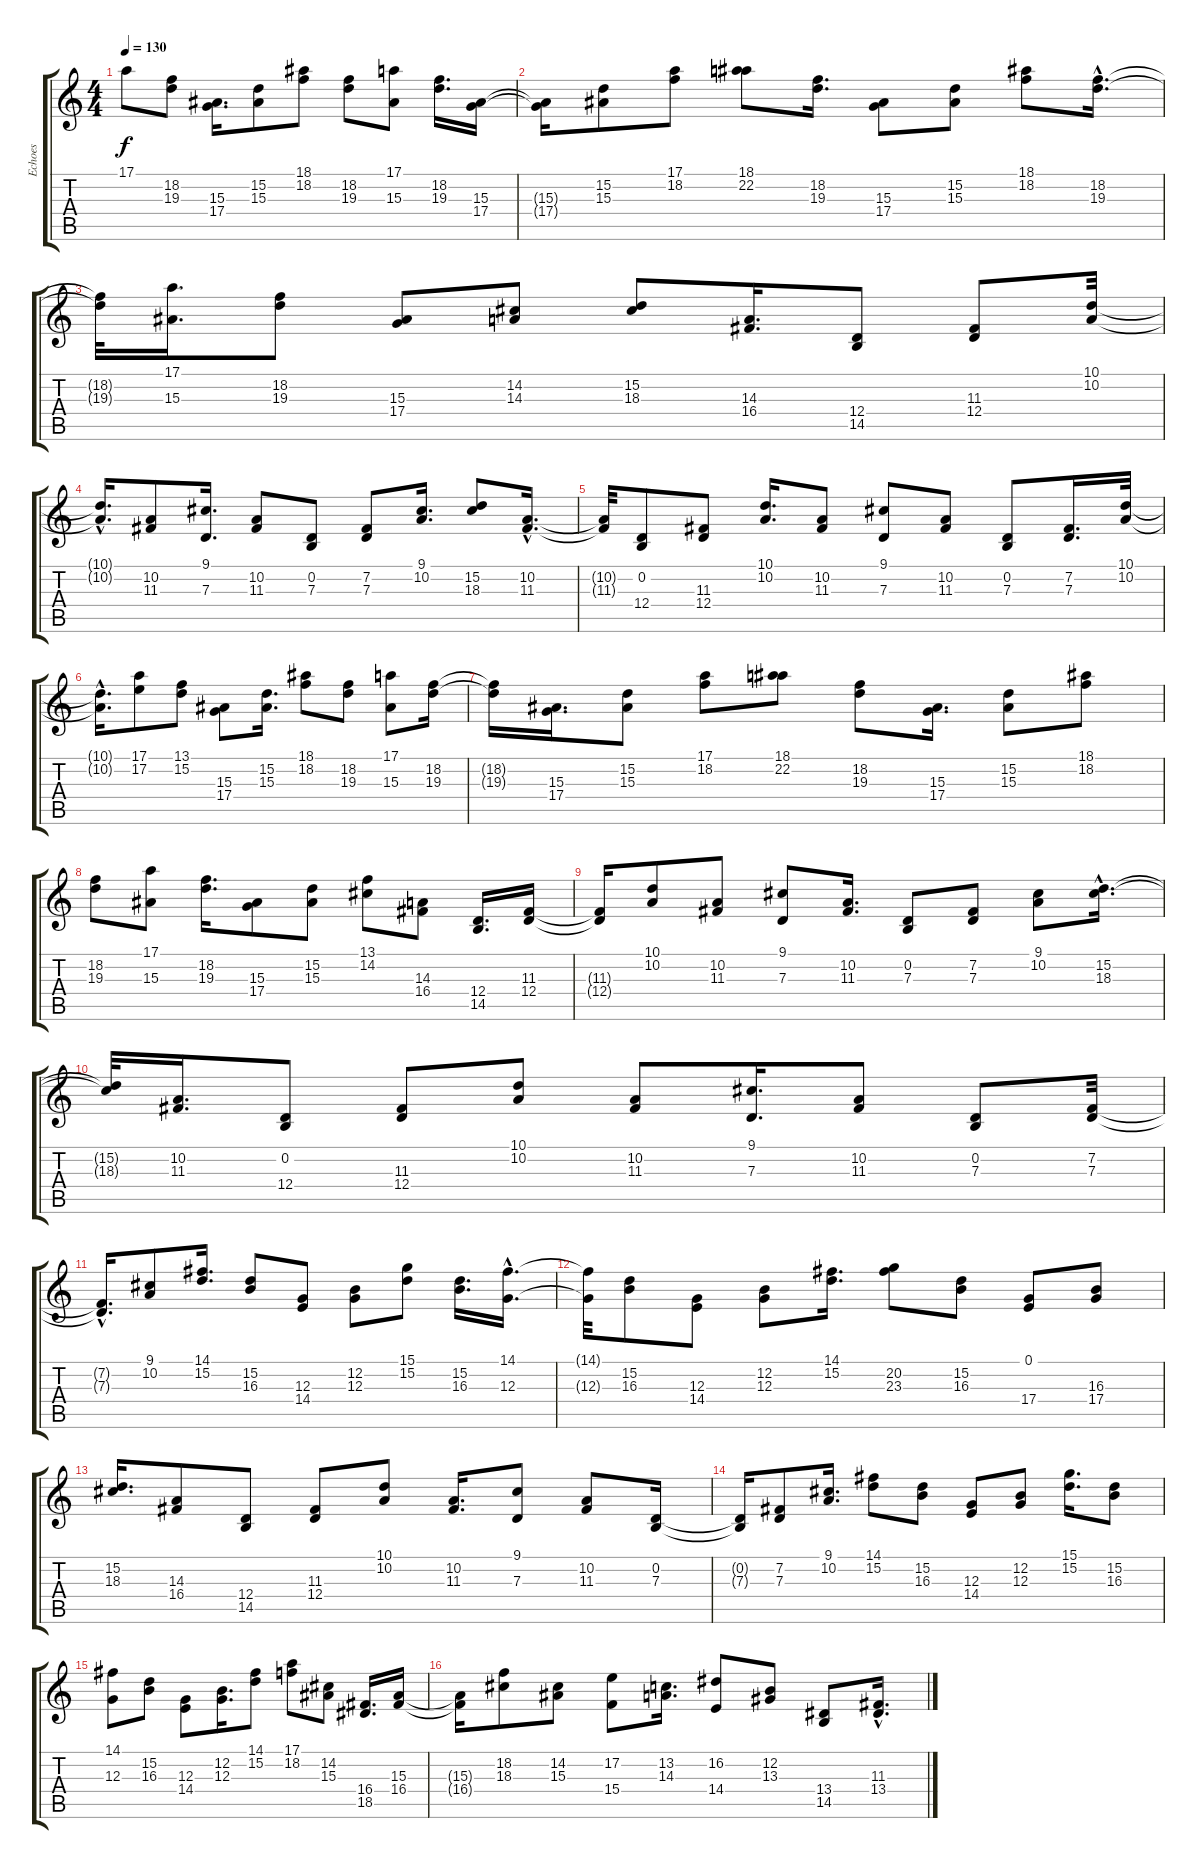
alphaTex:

\track ("Echoes" "Echoes") {instrument stringensemble1}
\staff {score tabs}
\tuning (E4 B3 G3 D3 A2 E2) {hide}
\ts (4 4)
\tempo 130
\clef g2
\ks c
17.1.8{dy f instrument stringensemble1} (18.2 19.3).8 (15.3 17.4).16{d} (15.2 15.3).8 (18.1 18.2).8 (18.2 19.3).8 (17.1 15.3).8 (18.2 19.3).16{d} (15.3 17.4).16 |
(15.3{t} 17.4{t}).16 (15.2 15.3).8 (17.1 18.2).8 (18.1 22.2).8 (18.2 19.3).16{d} (15.3 17.4).8 (15.2 15.3).8 (18.1 18.2).8 (18.2{hac} 19.3{hac}).16{d} |
(18.2{t} 19.3{t}).32 (17.1 15.3).16{d} (18.2 19.3).8 (15.3 17.4).8 (14.2 14.3).8 (15.2 18.3).8 (14.3 16.4).16{d} (12.4 14.5).8 (11.3 12.4).8 (10.1 10.2).32 |
(10.1{hac t} 10.2{hac t}).16{d} (10.2 11.3).8 (9.1 7.3).16{d} (10.2 11.3).8 (0.2 7.3).8 (7.2 7.3).8 (9.1 10.2).16{d} (15.2 18.3).8 (10.2{hac} 11.3{hac}).16{d} |
(10.2{t} 11.3{t}).32 (0.2 12.4).8 (11.3 12.4).8 (10.1 10.2).16{d} (10.2 11.3).8 (9.1 7.3).8 (10.2 11.3).8 (0.2 7.3).8 (7.2 7.3).16{d} (10.1 10.2).32 |
(10.1{hac t} 10.2{hac t}).16{d} (17.1 17.2).8 (13.1 15.2).8 (15.3 17.4).8 (15.2 15.3).16{d} (18.1 18.2).8 (18.2 19.3).8 (17.1 15.3).8 (18.2 19.3).16 |
(18.2{t} 19.3{t}).16 (15.3 17.4).16{d} (15.2 15.3).8 (17.1 18.2).8 (18.1 22.2).8 (18.2 19.3).8 (15.3 17.4).16{d} (15.2 15.3).8 (18.1 18.2).8 |
(18.2 19.3).8 (17.1 15.3).8 (18.2 19.3).16{d} (15.3 17.4).8 (15.2 15.3).8 (13.1 14.2).8 (14.3 16.4).8 (12.4 14.5).16{d} (11.3 12.4).16 |
(11.3{t} 12.4{t}).16 (10.1 10.2).8 (10.2 11.3).8 (9.1 7.3).8 (10.2 11.3).16{d} (0.2 7.3).8 (7.2 7.3).8 (9.1 10.2).8 (15.2{hac} 18.3{hac}).16{d} |
(15.2{t} 18.3{t}).32 (10.2 11.3).16{d} (0.2 12.4).8 (11.3 12.4).8 (10.1 10.2).8 (10.2 11.3).8 (9.1 7.3).16{d} (10.2 11.3).8 (0.2 7.3).8 (7.2 7.3).32 |
(7.2{hac t} 7.3{hac t}).16{d} (9.1 10.2).8 (14.1 15.2).16{d} (15.2 16.3).8 (12.3 14.4).8 (12.2 12.3).8 (15.1 15.2).8 (15.2 16.3).16{d} (14.1{hac} 12.3{hac}).16{d} |
(14.1{t} 12.3{t}).32 (15.2 16.3).8 (12.3 14.4).8 (12.2 12.3).8 (14.1 15.2).16{d} (20.2 23.3).8 (15.2 16.3).8 (0.1 17.4).8 (16.3 17.4).8 |
(15.2 18.3).16{d} (14.3 16.4).8 (12.4 14.5).8 (11.3 12.4).8 (10.1 10.2).8 (10.2 11.3).16{d} (9.1 7.3).8 (10.2 11.3).8 (0.2 7.3).16 |
(0.2{t} 7.3{t}).16 (7.2 7.3).8 (9.1 10.2).16{d} (14.1 15.2).8 (15.2 16.3).8 (12.3 14.4).8 (12.2 12.3).8 (15.1 15.2).16{d} (15.2 16.3).8 |
(14.1 12.3).8 (15.2 16.3).8 (12.3 14.4).8 (12.2 12.3).16{d} (14.1 15.2).8 (17.1 18.2).8 (14.2 15.3).8 (16.4 18.5).16{d} (15.3 16.4).16 |
(15.3{t} 16.4{t}).16 (18.2 18.3).8 (14.2 15.3).8 (17.2 15.4).8 (13.2 14.3).16{d} (16.2 14.4).8 (12.2 13.3).8 (13.4 14.5).8 (11.3{hac} 13.4{hac}).16{d}
